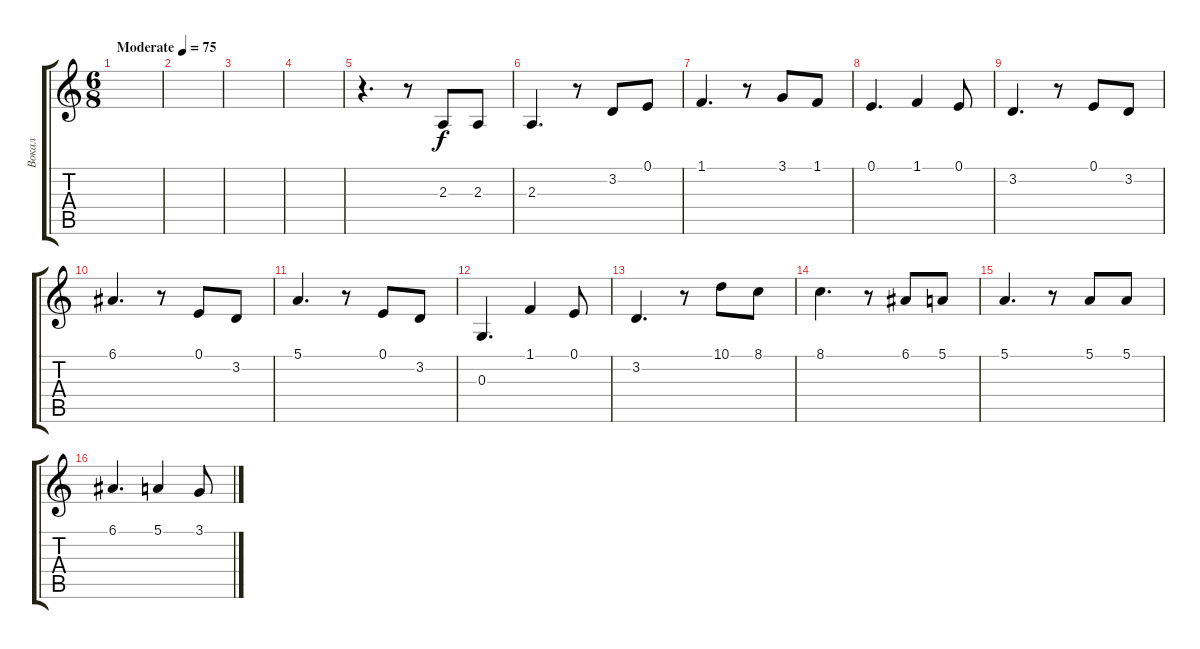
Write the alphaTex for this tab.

\track ("Вокал" "Вокал") {instrument tuba}
\staff {score tabs}
\tuning (E4 B3 G3 D3 A2 E2) {hide}
\ts (6 8)
\tempo (75 "Moderate")
\clef g2
\ks c
|
|
|
|
r.4{d} r.8 2.3.8 2.3.8 |
2.3.4{d} r.8 3.2.8 0.1.8 |
1.1.4{d} r.8 3.1.8 1.1.8 |
0.1.4{d} 1.1.4 0.1.8 |
3.2.4{d} r.8 0.1.8 3.2.8 |
6.1.4{d} r.8 0.1.8 3.2.8 |
5.1.4{d} r.8 0.1.8 3.2.8 |
0.3.4{d} 1.1.4 0.1.8 |
3.2.4{d} r.8 10.1.8 8.1.8 |
8.1.4{d} r.8 6.1.8 5.1.8 |
5.1.4{d} r.8 5.1.8 5.1.8 |
6.1.4{d} 5.1.4 3.1.8
